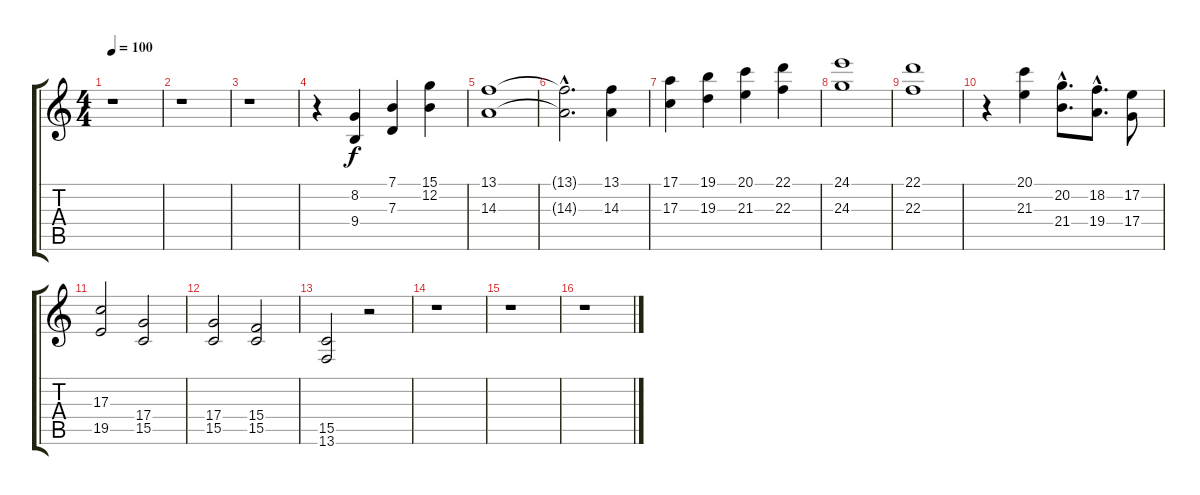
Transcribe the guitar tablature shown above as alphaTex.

\track "" {instrument stringensemble1}
\staff {score tabs}
\tuning (E4 B3 G3 D3 A2 E2) {hide}
\ts (4 4)
\tempo 100
\clef g2
\ks c
r.1{dy f} |
r.1 |
r.1 |
r.4 (8.2 9.4).4 (7.1 7.3).4 (15.1 12.2).4 |
(13.1 14.3).1 |
(13.1{hac t} 14.3{hac t}).2{d} (13.1 14.3).4 |
(17.1 17.3).4 (19.1 19.3).4 (20.1 21.3).4 (22.1 22.3).4 |
(24.1 24.3).1 |
(22.1 22.3).1 |
r.4 (20.1 21.3).4 (20.2{hac} 21.4{hac}).8{d} (18.2{hac} 19.4{hac}).8{d} (17.2 17.4).8 |
(17.3 19.5).2 (17.4 15.5).2 |
(17.4 15.5).2 (15.4 15.5).2 |
(15.5 13.6).2 r.2 |
r.1 |
r.1 |
r.1
